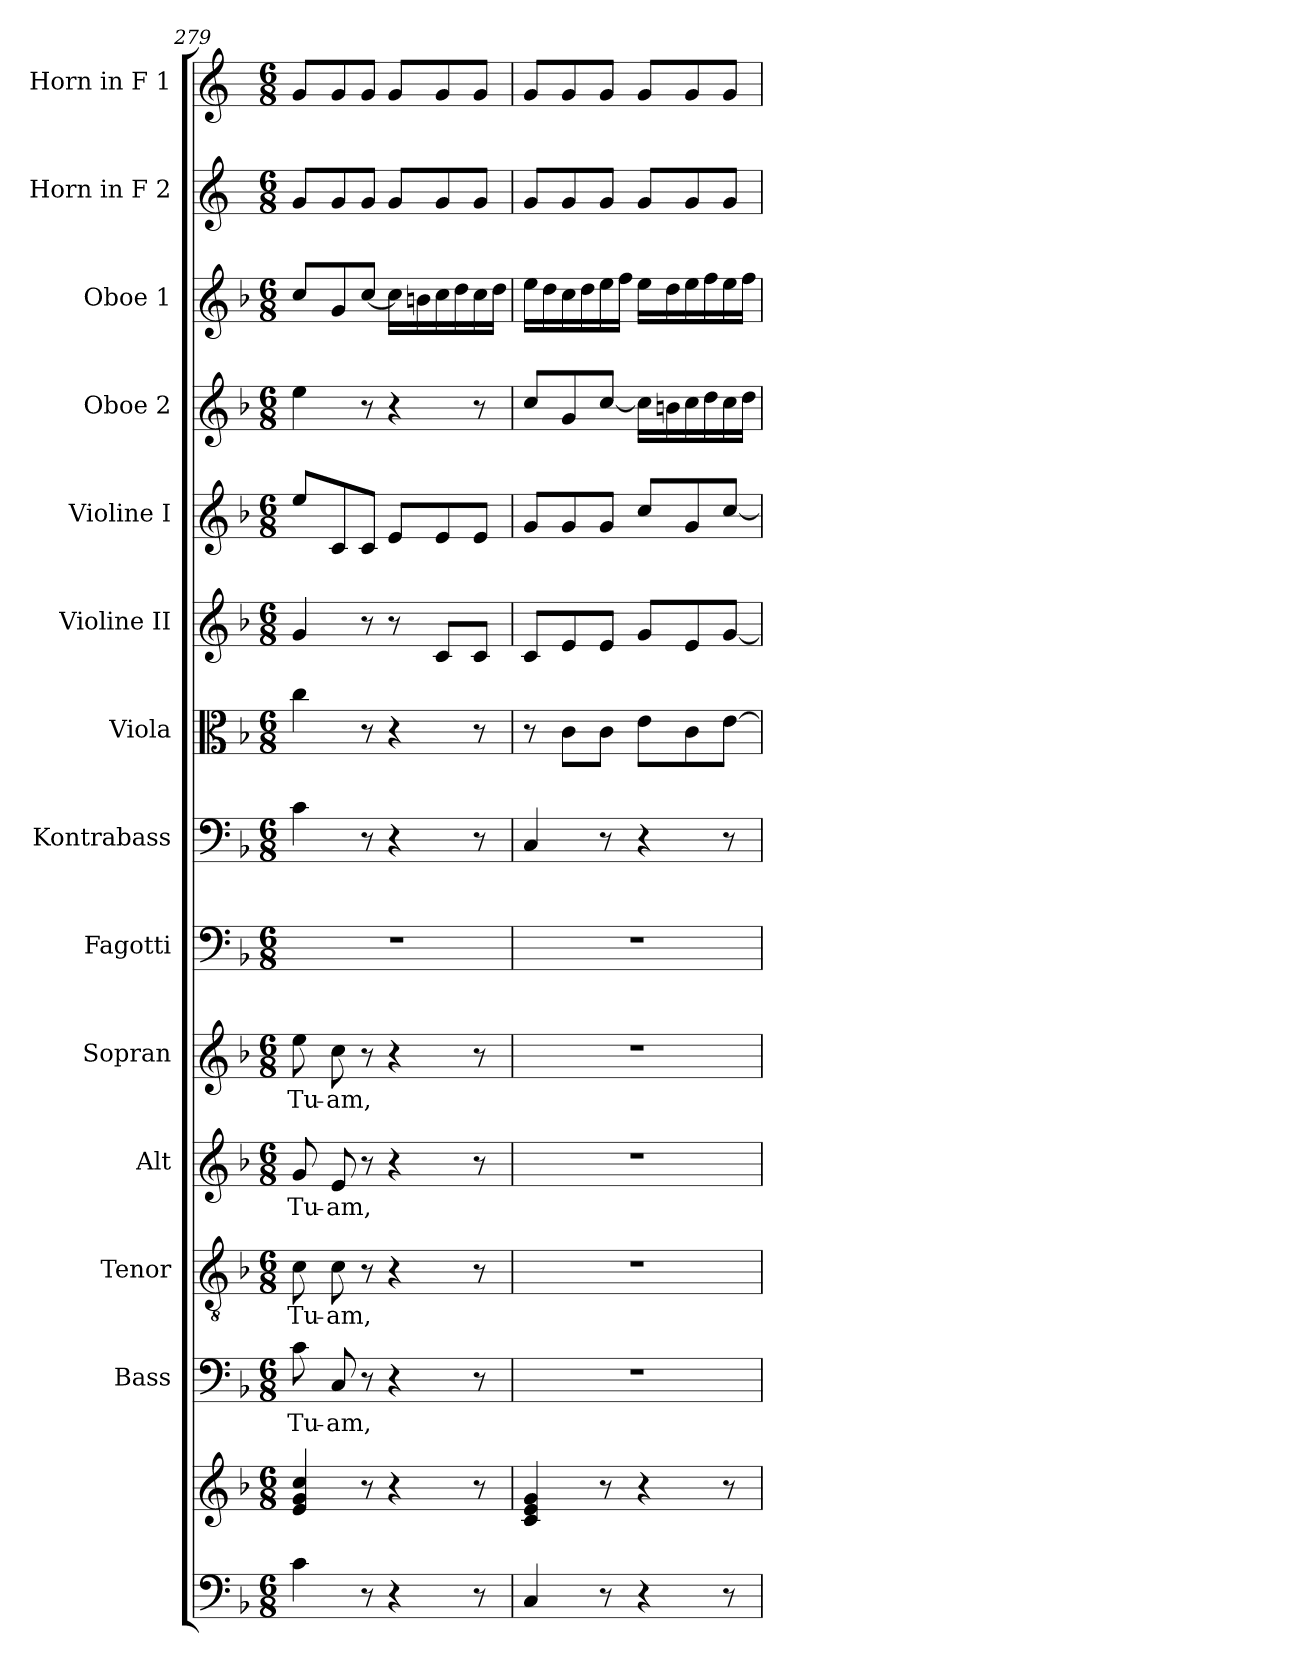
**kern	**kern	**kern	**text	**kern	**text	**kern	**text	**kern	**text	**kern	**kern	**kern	**kern	**kern	**kern	**kern	**kern	**kern
*part14	*part14	*part13	*part13	*part12	*part12	*part11	*part11	*part10	*part10	*part9	*part8	*part7	*part6	*part5	*part4	*part3	*part2	*part1
*staff15	*staff14	*staff13	*staff13	*staff12	*staff12	*staff11	*staff11	*staff10	*staff10	*staff9	*staff8	*staff7	*staff6	*staff5	*staff4	*staff3	*staff2	*staff1
*	*	*I"Bass	*	*I"Tenor	*	*I"Alt	*	*I"Sopran	*	*I"Fagotti	*I"Kontrabass	*I"Viola	*I"Violine II	*I"Violine I	*I"Oboe 2	*I"Oboe 1	*I"Horn in F 2	*I"Horn in F 1
*	*	*I'B.	*	*I'T.	*	*I'A.	*	*I'S.	*	*I'Fg.	*I'Kb.	*I'Vla.	*I'Vl. II	*I'Vl. I	*I'Ob. 2	*I'Ob. 1	*	*
!!LO:PB:g=z
*clefF4	*clefG2	*clefF4	*	*clefGv2	*	*clefG2	*	*clefG2	*	*clefF4	*clefF4	*clefC3	*clefG2	*clefG2	*clefG2	*clefG2	*clefG2	*clefG2
*	*	*	*	*	*	*	*	*	*	*	*ITrd7c12	*	*	*	*	*	*ITrd4c7	*ITrd4c7
*k[b-]	*k[b-]	*k[b-]	*	*k[b-]	*	*k[b-]	*	*k[b-]	*	*k[b-]	*k[b-]	*k[b-]	*k[b-]	*k[b-]	*k[b-]	*k[b-]	*k[b-]	*k[b-]
*F:	*F:	*F:	*	*F:	*	*F:	*	*F:	*	*F:	*F:	*F:	*F:	*F:	*F:	*F:	*F:	*F:
*M6/8	*M6/8	*M6/8	*	*M6/8	*	*M6/8	*	*M6/8	*	*M6/8	*M6/8	*M6/8	*M6/8	*M6/8	*M6/8	*M6/8	*M6/8	*M6/8
=279	=279	=279	=279	=279	=279	=279	=279	=279	=279	=279	=279	=279	=279	=279	=279	=279	=279	=279
!	!	!	!LO:LY:b	!	!LO:LY:b	!	!LO:LY:b	!	!LO:LY:b	!	!	!	!	!	!	!	!	!
4c\	4e/ 4g/ 4cc/	8c\	Tu-	8c\	Tu-	8g/	Tu-	8ee\	Tu-	2.r	4C\	4cc\	4g/	8ee/L	4ee\	8cc/L	8c/L	8c/L
!	!	!	!LO:LY:b	!	!LO:LY:b	!	!LO:LY:b	!	!LO:LY:b	!	!	!	!	!	!	!	!	!
.	.	8C/	-am,	8c\	-am,	8e/	-am,	8cc\	-am,	.	.	.	.	8c/	.	8g/	8c/	8c/
8r	8r	8r	.	8r	.	8r	.	8r	.	.	8r	8r	8r	8c/J	8r	[8cc/J	8c/J	8c/J
4r	4r	4r	.	4r	.	4r	.	4r	.	.	4r	4r	8r	8e/L	4r	16cc\LL]	8c/L	8c/L
.	.	.	.	.	.	.	.	.	.	.	.	.	.	.	.	16bn\	.	.
.	.	.	.	.	.	.	.	.	.	.	.	.	8c/L	8e/	.	16cc\	8c/	8c/
.	.	.	.	.	.	.	.	.	.	.	.	.	.	.	.	16dd\	.	.
8r	8r	8r	.	8r	.	8r	.	8r	.	.	8r	8r	8c/J	8e/J	8r	16cc\	8c/J	8c/J
.	.	.	.	.	.	.	.	.	.	.	.	.	.	.	.	16dd\JJ	.	.
=280	=280	=280	=280	=280	=280	=280	=280	=280	=280	=280	=280	=280	=280	=280	=280	=280	=280	=280
4C/	4c/ 4e/ 4g/	2.r	.	2.r	.	2.r	.	2.r	.	2.r	4CC/	8r	8c/L	8g/L	8cc/L	16ee\LL	8c/L	8c/L
.	.	.	.	.	.	.	.	.	.	.	.	.	.	.	.	16dd\	.	.
.	.	.	.	.	.	.	.	.	.	.	.	8c\L	8e/	8g/	8g/	16cc\	8c/	8c/
.	.	.	.	.	.	.	.	.	.	.	.	.	.	.	.	16dd\	.	.
8r	8r	.	.	.	.	.	.	.	.	.	8r	8c\J	8e/J	8g/J	[8cc/J	16ee\	8c/J	8c/J
.	.	.	.	.	.	.	.	.	.	.	.	.	.	.	.	16ff\JJ	.	.
4r	4r	.	.	.	.	.	.	.	.	.	4r	8e\L	8g/L	8cc/L	16cc\LL]	16ee\LL	8c/L	8c/L
.	.	.	.	.	.	.	.	.	.	.	.	.	.	.	16bn\	16dd\	.	.
.	.	.	.	.	.	.	.	.	.	.	.	8c\	8e/	8g/	16cc\	16ee\	8c/	8c/
.	.	.	.	.	.	.	.	.	.	.	.	.	.	.	16dd\	16ff\	.	.
8r	8r	.	.	.	.	.	.	.	.	.	8r	[8e\J	[8g/J	[8cc/J	16cc\	16ee\	8c/J	8c/J
.	.	.	.	.	.	.	.	.	.	.	.	.	.	.	16dd\JJ	16ff\JJ	.	.
=	=	=	=	=	=	=	=	=	=	=	=	=	=	=	=	=	=	=
*-	*-	*-	*-	*-	*-	*-	*-	*-	*-	*-	*-	*-	*-	*-	*-	*-	*-	*-
